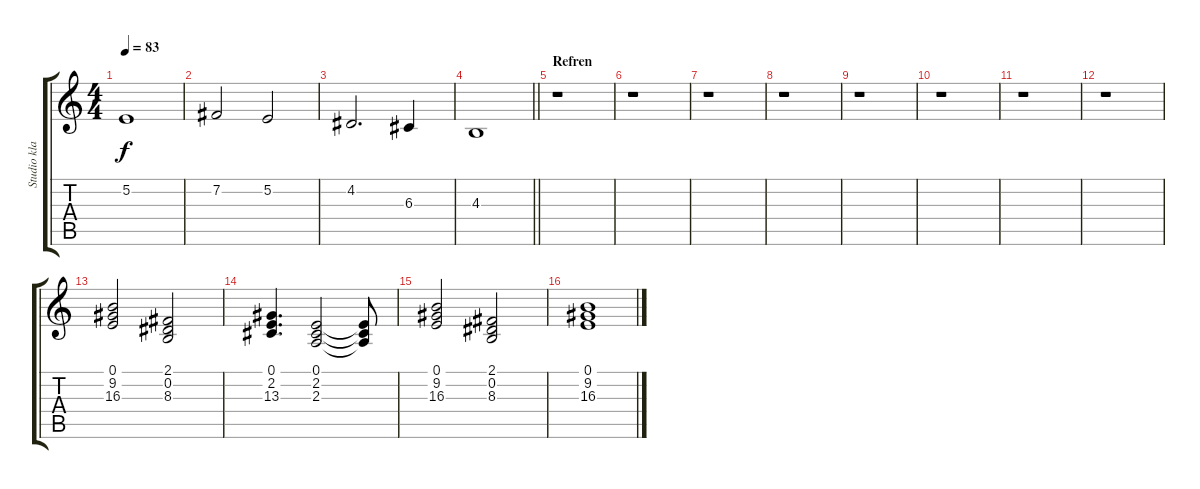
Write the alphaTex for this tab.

\track ("Studio klavijature" "Studio kla") {instrument pad2warm}
\staff {score tabs}
\tuning (E4 B3 G3 D3 A2 E2) {hide}
\ts (4 4)
\tempo 83
\clef g2
\ks c
5.2.1{dy f} |
7.2.2 5.2.2 |
4.2.2{d} 6.3.4 |
\barLineRight lightlight
4.3.1 |
\section ("" "Refren")
r.1 |
r.1 |
r.1 |
r.1 |
r.1 |
r.1 |
r.1 |
r.1 |
(0.1 9.2 16.3).2{volume 11 instrument voiceoohs} (2.1 0.2 8.3).2 |
(0.1 2.2 13.3).4{d} (0.1 2.2 2.3).2 (0.1{t} 2.2{t} 2.3{t}).8 |
(0.1 9.2 16.3).2 (2.1 0.2 8.3).2 |
(0.1 9.2 16.3).1
